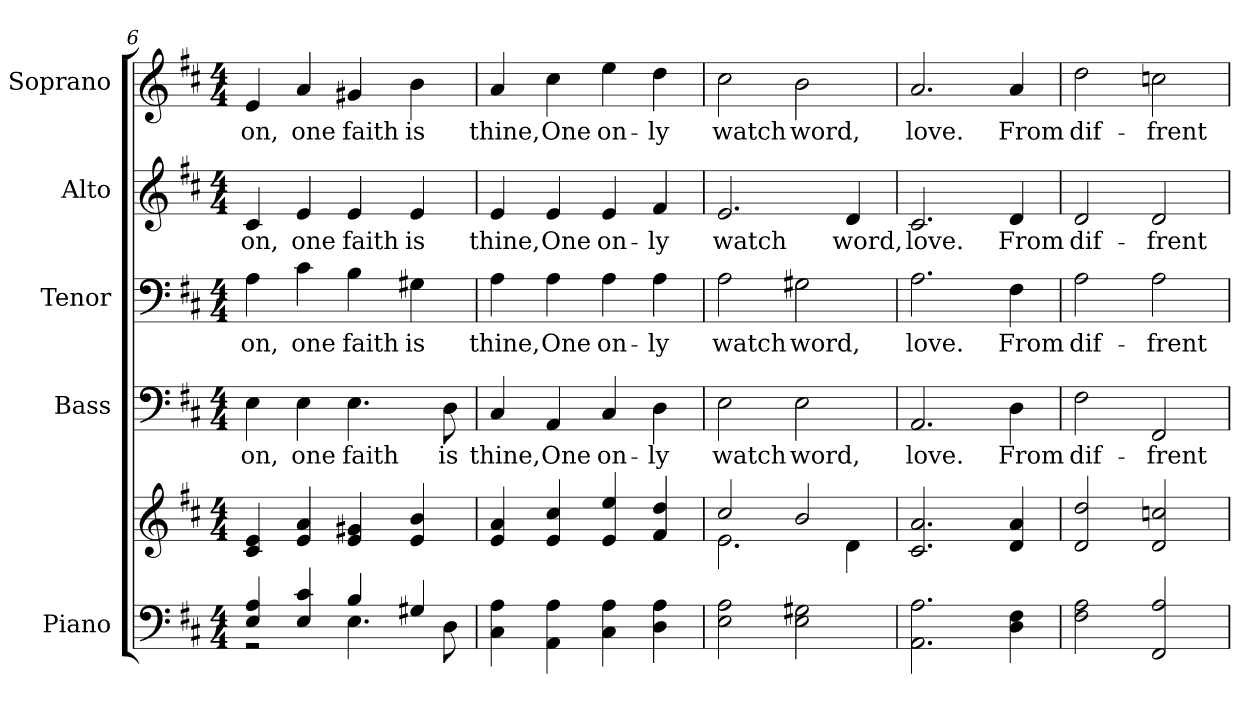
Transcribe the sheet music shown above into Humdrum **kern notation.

**kern	**kern	**kern	**text	**kern	**text	**kern	**text	**kern	**text
*part5	*part5	*part4	*part4	*part3	*part3	*part2	*part2	*part1	*part1
*staff6	*staff5	*staff4	*staff4	*staff3	*staff3	*staff2	*staff2	*staff1	*staff1
*I"Piano	*	*I"Bass	*	*I"Tenor	*	*I"Alto	*	*I"Soprano	*
*I'Pno.	*	*I'B.	*	*I'T.	*	*I'A.	*	*I'S.	*
!!LO:PB:g=z
*clefF4	*clefG2	*clefF4	*	*clefF4	*	*clefG2	*	*clefG2	*
*k[f#c#]	*k[f#c#]	*k[f#c#]	*	*k[f#c#]	*	*k[f#c#]	*	*k[f#c#]	*
*D:	*D:	*D:	*	*D:	*	*D:	*	*D:	*
*M4/4	*M4/4	*M4/4	*	*M4/4	*	*M4/4	*	*M4/4	*
=6	=6	=6	=6	=6	=6	=6	=6	=6	=6
*^	*	*	*	*	*	*	*	*	*
!	!	!	!	!LO:LY:b:color=#000000	!	!	!	!	!	!
!	!	!	!	!	!	!LO:LY:b:color=#000000	!	!	!	!
!	!	!	!	!	!	!	!	!LO:LY:b:color=#000000	!	!
!	!	!	!	!	!	!	!	!	!	!LO:LY:b:color=#000000
4Ei/ 4Ai	2r	4c#i/ 4ei	4Ei\	-on,	4Ai\	-on,	4c#i/	-on,	4ei/	-on,
!	!	!	!	!LO:LY:b:color=#000000	!	!	!	!	!	!
!	!	!	!	!	!	!LO:LY:b:color=#000000	!	!	!	!
!	!	!	!	!	!	!	!	!LO:LY:b:color=#000000	!	!
!	!	!	!	!	!	!	!	!	!	!LO:LY:b:color=#000000
4Ei/ 4c#i	.	4ei/ 4ai	4Ei\	one	4c#i\	one	4ei/	one	4ai/	one
!	!	!	!	!LO:LY:b:color=#000000	!	!	!	!	!	!
!	!	!	!	!	!	!LO:LY:b:color=#000000	!	!	!	!
!	!	!	!	!	!	!	!	!LO:LY:b:color=#000000	!	!
!	!	!	!	!	!	!	!	!	!	!LO:LY:b:color=#000000
4Bi/	4.Ei\	4ei/ 4g#Xi	4.Ei\	faith	4Bi\	faith	4ei/	faith	4g#Xi/	faith
!	!	!	!	!	!	!LO:LY:b:color=#000000	!	!	!	!
!	!	!	!	!	!	!	!	!LO:LY:b:color=#000000	!	!
!	!	!	!	!	!	!	!	!	!	!LO:LY:b:color=#000000
4G#Xi/	.	4ei/ 4bi	.	.	4G#Xi\	is	4ei/	is	4bi\	is
!	!	!	!	!LO:LY:b:color=#000000	!	!	!	!	!	!
.	8Di\	.	8Di\	is	.	.	.	.	.	.
*v	*v	*	*	*	*	*	*	*	*	*
=7	=7	=7	=7	=7	=7	=7	=7	=7	=7
*^	*	*	*	*	*	*	*	*	*
!	!	!	!	!LO:LY:b:color=#000000	!	!	!	!	!	!
*v	*v	*	*	*	*	*	*	*	*	*
*^	*	*	*	*	*	*	*	*	*
!	!	!	!	!	!	!LO:LY:b:color=#000000	!	!	!	!
*v	*v	*	*	*	*	*	*	*	*	*
*^	*	*	*	*	*	*	*	*	*
!	!	!	!	!	!	!	!	!LO:LY:b:color=#000000	!	!
*v	*v	*	*	*	*	*	*	*	*	*
*^	*	*	*	*	*	*	*	*	*
!	!	!	!	!	!	!	!	!	!	!LO:LY:b:color=#000000
*v	*v	*	*	*	*	*	*	*	*	*
4C#i\ 4Ai	4ei/ 4ai	4C#i/	thine,	4Ai\	thine,	4ei/	thine,	4ai/	thine,
!	!	!	!LO:LY:b:color=#000000	!	!	!	!	!	!
!	!	!	!	!	!LO:LY:b:color=#000000	!	!	!	!
!	!	!	!	!	!	!	!LO:LY:b:color=#000000	!	!
!	!	!	!	!	!	!	!	!	!LO:LY:b:color=#000000
4AAi\ 4Ai	4ei/ 4cc#i	4AAi/	One	4Ai\	One	4ei/	One	4cc#i\	One
!	!	!	!LO:LY:b:color=#000000	!	!	!	!	!	!
!	!	!	!	!	!LO:LY:b:color=#000000	!	!	!	!
!	!	!	!	!	!	!	!LO:LY:b:color=#000000	!	!
!	!	!	!	!	!	!	!	!	!LO:LY:b:color=#000000
4C#i\ 4Ai	4ei/ 4eei	4C#i/	on-	4Ai\	on-	4ei/	on-	4eei\	on-
!	!	!	!LO:LY:b:color=#000000	!	!	!	!	!	!
!	!	!	!	!	!LO:LY:b:color=#000000	!	!	!	!
!	!	!	!	!	!	!	!LO:LY:b:color=#000000	!	!
!	!	!	!	!	!	!	!	!	!LO:LY:b:color=#000000
4Di\ 4Ai	4f#i/ 4ddi	4Di\	-ly	4Ai\	-ly	4f#i/	-ly	4ddi\	-ly
!!LO:PB:g=z
=8	=8	=8	=8	=8	=8	=8	=8	=8	=8
*	*^	*	*	*	*	*	*	*	*
!	!	!	!	!LO:LY:b:color=#000000	!	!	!	!	!	!
!	!	!	!	!	!	!LO:LY:b:color=#000000	!	!	!	!
!	!	!	!	!	!	!	!	!LO:LY:b:color=#000000	!	!
!	!	!	!	!	!	!	!	!	!	!LO:LY:b:color=#000000
2Ei\ 2Ai	2cc#i/	2.ei\	2Ei\	watch	2Ai\	watch	2.ei/	watch	2cc#i\	watch
!	!	!	!	!LO:LY:b:color=#000000	!	!	!	!	!	!
!	!	!	!	!	!	!LO:LY:b:color=#000000	!	!	!	!
!	!	!	!	!	!	!	!	!	!	!LO:LY:b:color=#000000
2Ei\ 2G#Xi	2bi/	.	2Ei\	word,	2G#Xi\	word,	.	.	2bi\	word,
!	!	!	!	!	!	!	!	!LO:LY:b:color=#000000	!	!
.	.	4di\	.	.	.	.	4di/	word,	.	.
*	*v	*v	*	*	*	*	*	*	*	*
=9	=9	=9	=9	=9	=9	=9	=9	=9	=9
*	*^	*	*	*	*	*	*	*	*
!	!	!	!	!LO:LY:b:color=#000000	!	!	!	!	!	!
*	*v	*v	*	*	*	*	*	*	*	*
*	*^	*	*	*	*	*	*	*	*
!	!	!	!	!	!	!LO:LY:b:color=#000000	!	!	!	!
*	*v	*v	*	*	*	*	*	*	*	*
*	*^	*	*	*	*	*	*	*	*
!	!	!	!	!	!	!	!	!LO:LY:b:color=#000000	!	!
*	*v	*v	*	*	*	*	*	*	*	*
*	*^	*	*	*	*	*	*	*	*
!	!	!	!	!	!	!	!	!	!	!LO:LY:b:color=#000000
*	*v	*v	*	*	*	*	*	*	*	*
2.AAi\ 2.Ai	2.c#i/ 2.ai	2.AAi/	love.	2.Ai\	love.	2.c#i/	love.	2.ai/	love.
!	!	!	!LO:LY:b:color=#000000	!	!	!	!	!	!
!	!	!	!	!	!LO:LY:b:color=#000000	!	!	!	!
!	!	!	!	!	!	!	!LO:LY:b:color=#000000	!	!
!	!	!	!	!	!	!	!	!	!LO:LY:b:color=#000000
4Di\ 4F#i	4di/ 4ai	4Di\	From	4F#i\	From	4di/	From	4ai/	From
=10	=10	=10	=10	=10	=10	=10	=10	=10	=10
!	!	!	!LO:LY:b:color=#000000	!	!	!	!	!	!
!	!	!	!	!	!LO:LY:b:color=#000000	!	!	!	!
!	!	!	!	!	!	!	!LO:LY:b:color=#000000	!	!
!	!	!	!	!	!	!	!	!	!LO:LY:b:color=#000000
2F#i\ 2Ai	2di/ 2ddi	2F#i\	dif-	2Ai\	dif-	2di/	dif-	2ddi\	dif-
!	!	!	!LO:LY:b:color=#000000	!	!	!	!	!	!
!	!	!	!	!	!LO:LY:b:color=#000000	!	!	!	!
!	!	!	!	!	!	!	!LO:LY:b:color=#000000	!	!
!	!	!	!	!	!	!	!	!	!LO:LY:b:color=#000000
2FF#i/ 2Ai	2di/ 2ccni	2FF#i/	-frent	2Ai\	-frent	2di/	-frent	2ccni\	-frent
=	=	=	=	=	=	=	=	=	=
*-	*-	*-	*-	*-	*-	*-	*-	*-	*-
